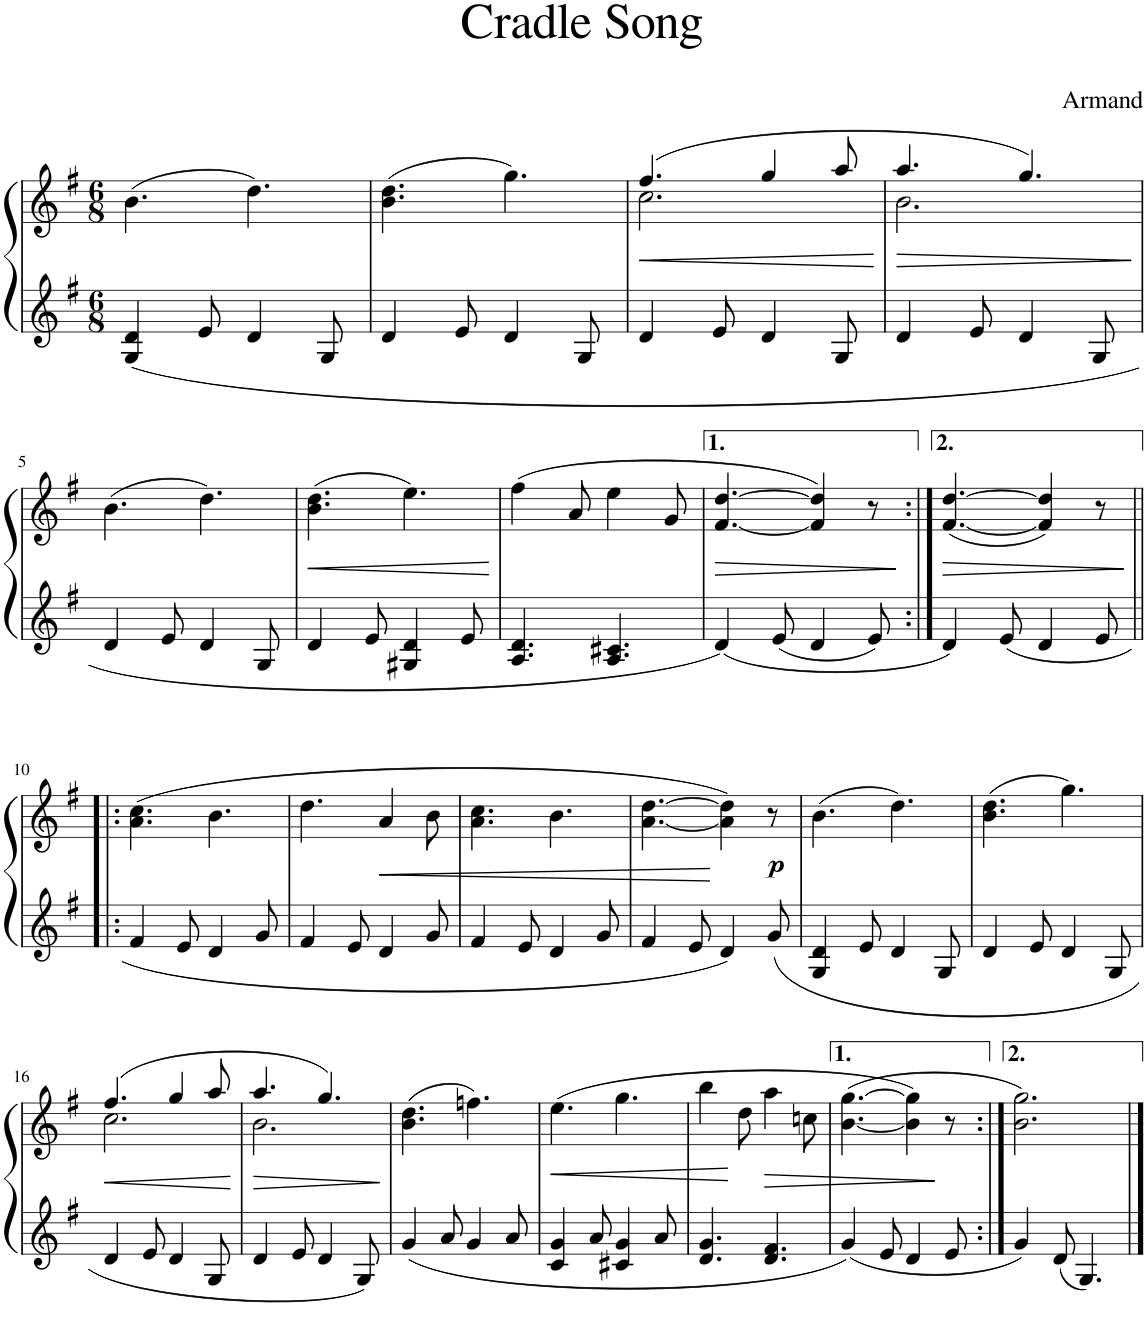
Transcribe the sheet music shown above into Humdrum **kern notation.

**kern	**kern	**dynam
*part1	*part1	*part1
*staff2	*staff1	*staff1/2
*I"Piano	*	*
*I'Pno.	*	*
*clefG2	*clefG2	*
*k[f#]	*k[f#]	*
*M6/8	*M6/8	*
=1	=1	=1
4G/ 4d/	(4.b\	.
8e/	.	.
4d/	4.dd\)	.
8G/	.	.
=2	=2	=2
4d/	(4.b\ 4.dd\	.
8e/	.	.
4d/	4.gg\)	.
8G/	.	.
=3	=3	=3
!	!	!LO:HP:b
*	*^	*
4d/	(4.ff#/	2.cc\	<
8e/	.	.	.
4d/	4gg/	.	.
8G/	8aa/	.	.
*	*v	*v	*
.	.	[
=4	=4	=4
!	!	!LO:HP:b
*	*^	*
4d/	4.aa/	2.b\	>
8e/	.	.	.
4d/	4.gg/)	.	.
8G/	.	.	.
*	*v	*v	*
.	.	]
!!LO:LB:g=z
=5	=5	=5
4d/	(4.b\	.
8e/	.	.
4d/	4.dd\)	.
8G/	.	.
=6	=6	=6
!	!	!LO:HP:b
4d/	(4.b\ 4.dd\	<
8e/	.	.
4G#X/ 4d/	4.ee\)	.
8e/	.	.
.	.	[
=7	=7	=7
4.A/ 4.d/	(4ff#\	.
.	8a/	.
4.A/ 4.c#X/	4ee\	.
.	8g/	.
=8	=8	=8
!	!	!LO:HP:b
4d/	[4.f#/ [4.dd/	>
8e/	.	.
4d/	4f#/] 4dd/])	.
8e/	8r	.
.	.	]
=9:|!	=9:|!	=9:|!
!	!	!LO:HP:b
4d/	([4.f#/ [4.dd/	>
8e/	.	.
4d/	4f#/] 4dd/])	.
8e/	8r	.
.	.	]
!!LO:LB:g=z
=10!|:	=10!|:	=10!|:
4f#/	(4.a\ 4.cc\	.
8e/	.	.
4d/	4.b\	.
8g/	.	.
=11	=11	=11
4f#/	4.dd\	.
8e/	.	.
!	!	!LO:HP:b
4d/	4a/	<
8g/	8b\	.
=12	=12	=12
4f#/	4.a\ 4.cc\	.
8e/	.	.
4d/	4.b\	.
8g/	.	.
=13	=13	=13
4f#/	[4.a\ [4.dd\	.
8e/	.	.
4d/	4a\] 4dd\])	[
!	!	!LO:DY:b
8g/	8r	p
=14	=14	=14
4G/ 4d/	(4.b\	.
8e/	.	.
4d/	4.dd\)	.
8G/	.	.
=15	=15	=15
4d/	(4.b\ 4.dd\	.
8e/	.	.
4d/	4.gg\)	.
8G/	.	.
!!LO:LB:g=z
=16	=16	=16
!	!	!LO:HP:b
*	*^	*
4d/	(4.ff#/	2.cc\	<
8e/	.	.	.
4d/	4gg/	.	.
8G/	8aa/	.	.
*	*v	*v	*
.	.	[
=17	=17	=17
!	!	!LO:HP:b
*	*^	*
4d/	4.aa/	2.b\	>
8e/	.	.	.
4d/	4.gg/)	.	.
8G/	.	.	.
*	*v	*v	*
.	.	]
=18	=18	=18
4g/	(4.b\ 4.dd\	.
8a/	.	.
4g/	4.ffn\)	.
8a/	.	.
=19	=19	=19
!	!	!LO:HP:b
4c/ 4g/	(4.ee\	<
8a/	.	.
4c#X/ 4g/	4.gg\	.
8a/	.	.
=20	=20	=20
4.d/ 4.g/	4bb\	.
.	8dd\	[
!	!	!LO:HP:b
4.d/ 4.f#/	4aa\	>
.	8ccn\	.
=21	=21	=21
4g/	([4.b\ [4.gg\	.
8e/	.	.
4d/	4b\] 4gg\])	.
8e/	8r	]
=22:|!	=22:|!	=22:|!
4g/	2.b\ 2.gg\)	.
8d/	.	.
4.G/	.	.
==	==	==
*-	*-	*-
